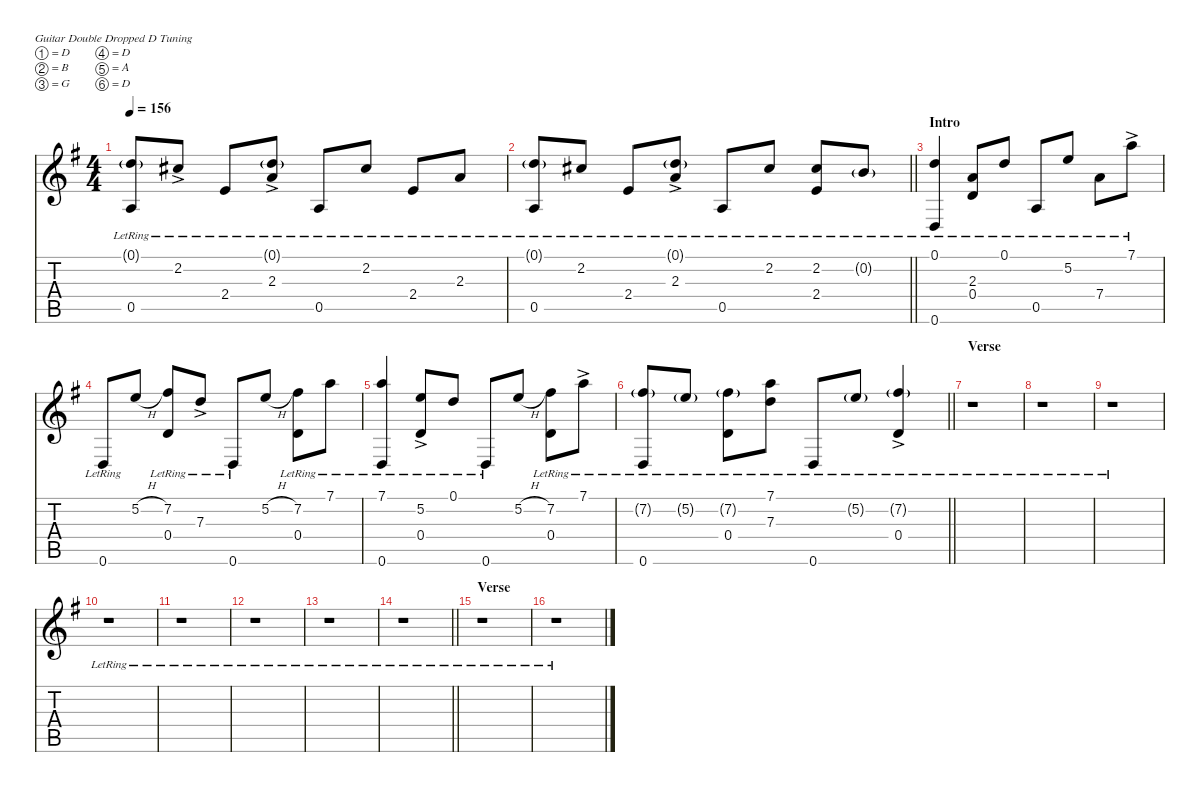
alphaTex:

\defaultSystemsLayout 4
\hideDynamics
\bracketExtendMode nobrackets
\singleTrackTrackNamePolicy hidden
\multiTrackTrackNamePolicy hidden
\otherSystemsTrackNameOrientation horizontal
\track ("Guitar 3" "n.guit.") {instrument acousticguitarnylon}
\staff {score tabs}
\tuning (D4 B3 G3 D3 A2 D2)
\ts (4 4)
\tempo 156
\clef g2
\ks g
(0.1{g lr acc forcenatural} 0.5{lr acc forcenatural}).8{dy f beam Up} 2.2{ac lr acc #}.8{beam Up} 2.4{lr acc forcenatural}.8{beam Up} (0.1{g lr acc forcenatural} 2.3{ac lr acc forcenatural}).8{beam Up} 0.5{lr acc forcenatural}.8{beam Up} 2.2{lr acc #}.8{beam Up} 2.4{lr acc forcenatural}.8{beam Up} 2.3{lr acc forcenatural}.8{beam Up} |
\barLineRight lightlight
(0.1{g lr acc forcenatural} 0.5{lr acc forcenatural}).8{beam Up} 2.2{lr acc #}.8{beam Up} 2.4{lr acc forcenatural}.8{beam Up} (0.1{g lr acc forcenatural} 2.3{ac lr acc forcenatural}).8{beam Up} 0.5{lr acc forcenatural}.8{beam Up} 2.2{lr acc #}.8{beam Up} (2.2{lr acc #} 2.4{lr acc forcenatural}).8{beam Up} 0.2{g lr acc forcenatural}.8{beam Up} |
\section ("" "Intro")
(0.1{lr acc forcenatural} 0.6{lr acc forcenatural}).4{beam Up} (2.3{lr acc forcenatural} 0.4{lr acc forcenatural}).8{beam Up} 0.1{lr acc forcenatural}.8{beam Up} 0.5{lr acc forcenatural}.8{beam Up} 5.2{lr acc forcenatural}.8{beam Up} 7.4{lr acc forcenatural}.8{beam Down} 7.1{ac lr acc forcenatural}.8{beam Down} |
0.6{lr acc forcenatural}.8{beam Up} 5.2{h acc forcenatural}.8{beam Up} (7.2{lr acc #} 0.4{lr acc forcenatural}).8{beam Up} 7.3{ac lr acc forcenatural}.8{beam Up} 0.6{lr acc forcenatural}.8{beam Up} 5.2{h acc forcenatural}.8{beam Up} (7.2{lr acc #} 0.4{lr acc forcenatural}).8{beam Down} 7.1{lr acc forcenatural}.8{beam Down} |
(7.1{lr acc forcenatural} 0.6{lr acc forcenatural}).4{beam Up} (5.2{ac lr acc forcenatural} 0.4{ac lr acc forcenatural}).8{beam Up} 0.1{lr acc forcenatural}.8{beam Up} 0.6{lr acc forcenatural}.8{beam Up} 5.2{h acc forcenatural}.8{beam Up} (7.2{lr acc #} 0.4{lr acc forcenatural}).8{beam Down} 7.1{ac lr acc forcenatural}.8{beam Down} |
\barLineRight lightlight
(7.2{g lr acc #} 0.6{lr acc forcenatural}).8{beam Up} 5.2{g lr acc forcenatural}.8{beam Up} (7.2{g lr acc #} 0.4{lr acc forcenatural}).8{beam Down} (7.1{lr acc forcenatural} 7.3{lr acc forcenatural}).8{beam Down} 0.6{lr acc forcenatural}.8{beam Up} 5.2{g lr acc forcenatural}.8{beam Up} (7.2{g lr acc #} 0.4{ac lr acc forcenatural}).4{beam Up} |
\section ("" "Verse")
r.1{beam Down} |
r.1{beam Down} |
r.1{beam Down} |
r.1{beam Down} |
r.1{beam Down} |
r.1{beam Down} |
r.1{beam Down} |
\barLineRight lightlight
r.1{beam Down} |
\section ("" "Verse")
r.1{beam Down} |
r.1{beam Down}
